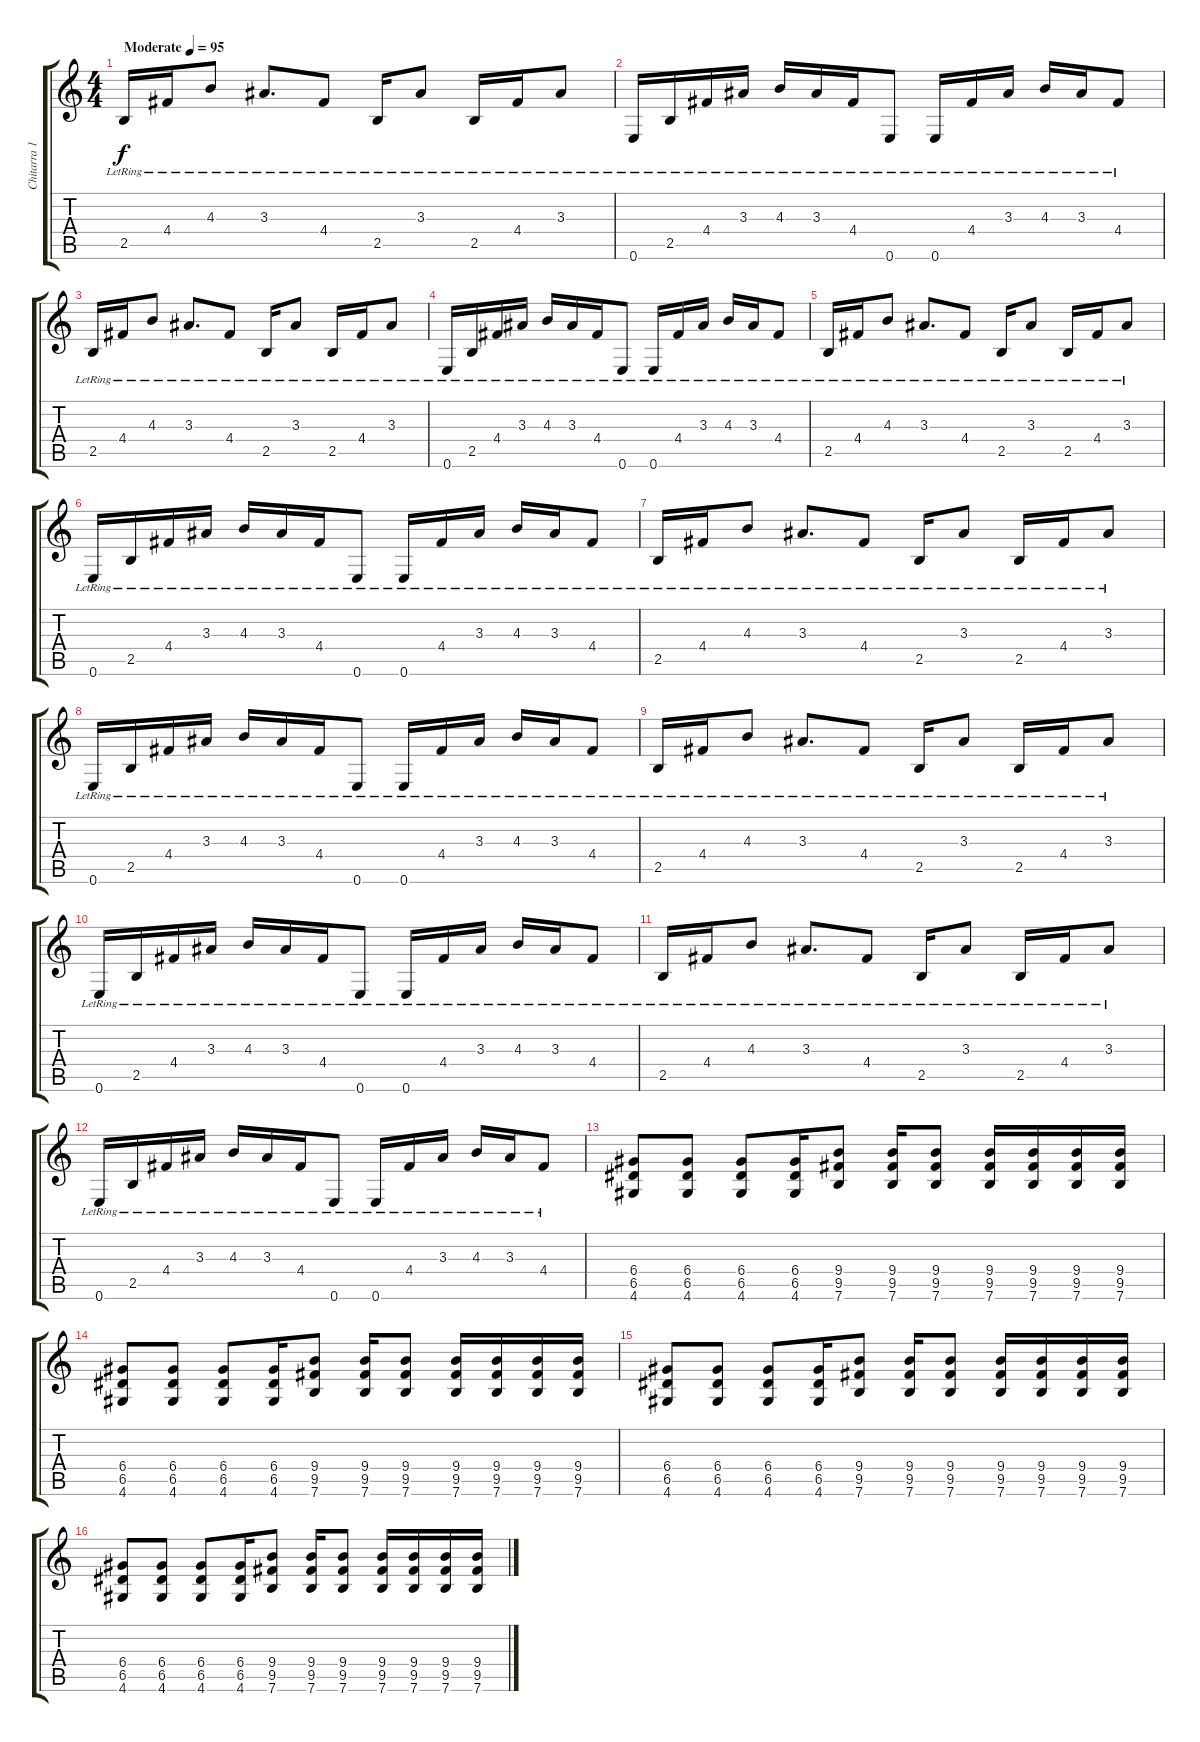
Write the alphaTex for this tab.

\track ("Chitarra 1" "Chitarra 1") {instrument electricguitarclean}
\staff {score tabs}
\tuning (E4 B3 G3 D3 A2 E2) {hide}
\ts (4 4)
\tempo (95 "Moderate")
\clef g2
\ks c
2.5{lr}.16{dy f instrument electricguitarclean} 4.4{lr}.16 4.3{lr}.8 3.3{lr}.8{d} 4.4{lr}.8 2.5{lr}.16 3.3{lr}.8 2.5{lr}.16 4.4{lr}.16 3.3{lr}.8 |
0.6{lr}.16 2.5{lr}.16 4.4{lr}.16 3.3{lr}.16 4.3{lr}.16 3.3{lr}.16 4.4{lr}.16 0.6{lr}.8 0.6{lr}.16 4.4{lr}.16 3.3{lr}.16 4.3{lr}.16 3.3{lr}.16 4.4{lr}.8 |
2.5{lr}.16 4.4{lr}.16 4.3{lr}.8 3.3{lr}.8{d} 4.4{lr}.8 2.5{lr}.16 3.3{lr}.8 2.5{lr}.16 4.4{lr}.16 3.3{lr}.8 |
0.6{lr}.16 2.5{lr}.16 4.4{lr}.16 3.3{lr}.16 4.3{lr}.16 3.3{lr}.16 4.4{lr}.16 0.6{lr}.8 0.6{lr}.16 4.4{lr}.16 3.3{lr}.16 4.3{lr}.16 3.3{lr}.16 4.4{lr}.8 |
2.5{lr}.16 4.4{lr}.16 4.3{lr}.8 3.3{lr}.8{d} 4.4{lr}.8 2.5{lr}.16 3.3{lr}.8 2.5{lr}.16 4.4{lr}.16 3.3{lr}.8 |
0.6{lr}.16 2.5{lr}.16 4.4{lr}.16 3.3{lr}.16 4.3{lr}.16 3.3{lr}.16 4.4{lr}.16 0.6{lr}.8 0.6{lr}.16 4.4{lr}.16 3.3{lr}.16 4.3{lr}.16 3.3{lr}.16 4.4{lr}.8 |
2.5{lr}.16 4.4{lr}.16 4.3{lr}.8 3.3{lr}.8{d} 4.4{lr}.8 2.5{lr}.16 3.3{lr}.8 2.5{lr}.16 4.4{lr}.16 3.3{lr}.8 |
0.6{lr}.16 2.5{lr}.16 4.4{lr}.16 3.3{lr}.16 4.3{lr}.16 3.3{lr}.16 4.4{lr}.16 0.6{lr}.8 0.6{lr}.16 4.4{lr}.16 3.3{lr}.16 4.3{lr}.16 3.3{lr}.16 4.4{lr}.8 |
2.5{lr}.16 4.4{lr}.16 4.3{lr}.8 3.3{lr}.8{d} 4.4{lr}.8 2.5{lr}.16 3.3{lr}.8 2.5{lr}.16 4.4{lr}.16 3.3{lr}.8 |
0.6{lr}.16 2.5{lr}.16 4.4{lr}.16 3.3{lr}.16 4.3{lr}.16 3.3{lr}.16 4.4{lr}.16 0.6{lr}.8 0.6{lr}.16 4.4{lr}.16 3.3{lr}.16 4.3{lr}.16 3.3{lr}.16 4.4{lr}.8 |
2.5{lr}.16 4.4{lr}.16 4.3{lr}.8 3.3{lr}.8{d} 4.4{lr}.8 2.5{lr}.16 3.3{lr}.8 2.5{lr}.16 4.4{lr}.16 3.3{lr}.8 |
0.6{lr}.16 2.5{lr}.16 4.4{lr}.16 3.3{lr}.16 4.3{lr}.16 3.3{lr}.16 4.4{lr}.16 0.6{lr}.8 0.6{lr}.16 4.4{lr}.16 3.3{lr}.16 4.3{lr}.16 3.3{lr}.16 4.4{lr}.8 |
(6.4 6.5 4.6).8 (6.4 6.5 4.6).8 (6.4 6.5 4.6).8 (6.4 6.5 4.6).16 (9.4 9.5 7.6).8 (9.4 9.5 7.6).16 (9.4 9.5 7.6).8 (9.4 9.5 7.6).16 (9.4 9.5 7.6).16 (9.4 9.5 7.6).16 (9.4 9.5 7.6).16 |
(6.4 6.5 4.6).8 (6.4 6.5 4.6).8 (6.4 6.5 4.6).8 (6.4 6.5 4.6).16 (9.4 9.5 7.6).8 (9.4 9.5 7.6).16 (9.4 9.5 7.6).8 (9.4 9.5 7.6).16 (9.4 9.5 7.6).16 (9.4 9.5 7.6).16 (9.4 9.5 7.6).16 |
(6.4 6.5 4.6).8 (6.4 6.5 4.6).8 (6.4 6.5 4.6).8 (6.4 6.5 4.6).16 (9.4 9.5 7.6).8 (9.4 9.5 7.6).16 (9.4 9.5 7.6).8 (9.4 9.5 7.6).16 (9.4 9.5 7.6).16 (9.4 9.5 7.6).16 (9.4 9.5 7.6).16 |
(6.4 6.5 4.6).8 (6.4 6.5 4.6).8 (6.4 6.5 4.6).8 (6.4 6.5 4.6).16 (9.4 9.5 7.6).8 (9.4 9.5 7.6).16 (9.4 9.5 7.6).8 (9.4 9.5 7.6).16 (9.4 9.5 7.6).16 (9.4 9.5 7.6).16 (9.4 9.5 7.6).16
